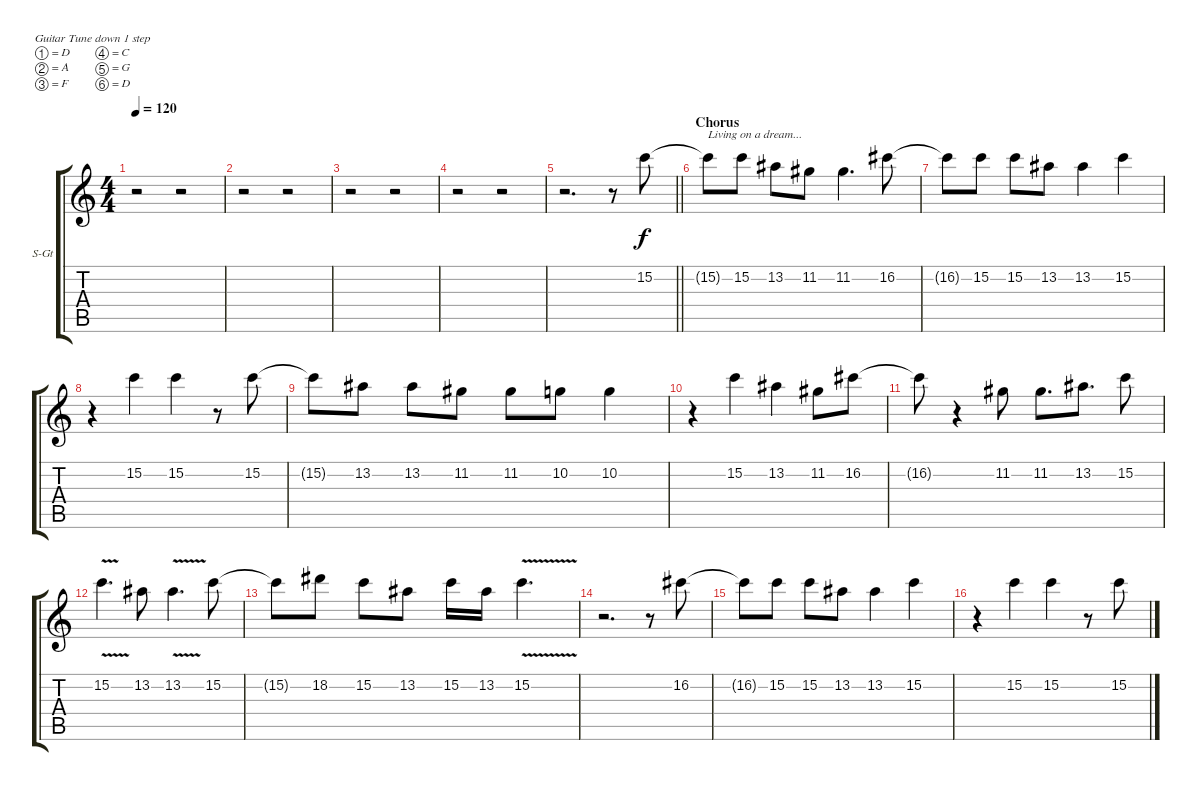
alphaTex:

\bracketExtendMode groupsimilarinstruments
\firstSystemTrackNameOrientation horizontal
\otherSystemsTrackNameOrientation horizontal
\track ("K. Meine - Vocals" "S-Gt") {instrument lead6voice}
\staff {score tabs}
\tuning (D4 A3 F3 C3 G2 D2)
\displaytranspose 12
\ts (4 4)
\tempo 120
\clef g2
\ks c
r.2{dy f} r.2 |
r.2 r.2 |
r.2 r.2 |
r.2 r.2 |
\barLineRight lightlight
r.2{d} r.8 15.2.8 |
\section ("" "Chorus")
15.2{t}.8{txt "Living on a dream..."} 15.2.8 13.2.8 11.2.8 11.2.4{d} 16.2.8 |
16.2{t}.8 15.2.8 15.2.8 13.2.8 13.2.4 15.2.4 |
r.4 15.2.4 15.2.4 r.8 15.2.8 |
15.2{t}.8 13.2.8 13.2.8 11.2.8 11.2.8 10.2.8 10.2.4 |
r.4 15.2.4 13.2.4 11.2.8 16.2.8 |
16.2{t}.8 r.4 11.2.8 11.2.8{d} 13.2.8{d} 15.2.8 |
15.2{v}.4{d} 13.2.8 13.2{v}.4{d} 15.2.8 |
15.2{t}.8 18.2.8 15.2.8 13.2.8 15.2.16 13.2.16 15.2{v}.4{d} |
r.2{d} r.8 16.2.8 |
16.2{t}.8 15.2.8 15.2.8 13.2.8 13.2.4 15.2.4 |
r.4 15.2.4 15.2.4 r.8 15.2.8
